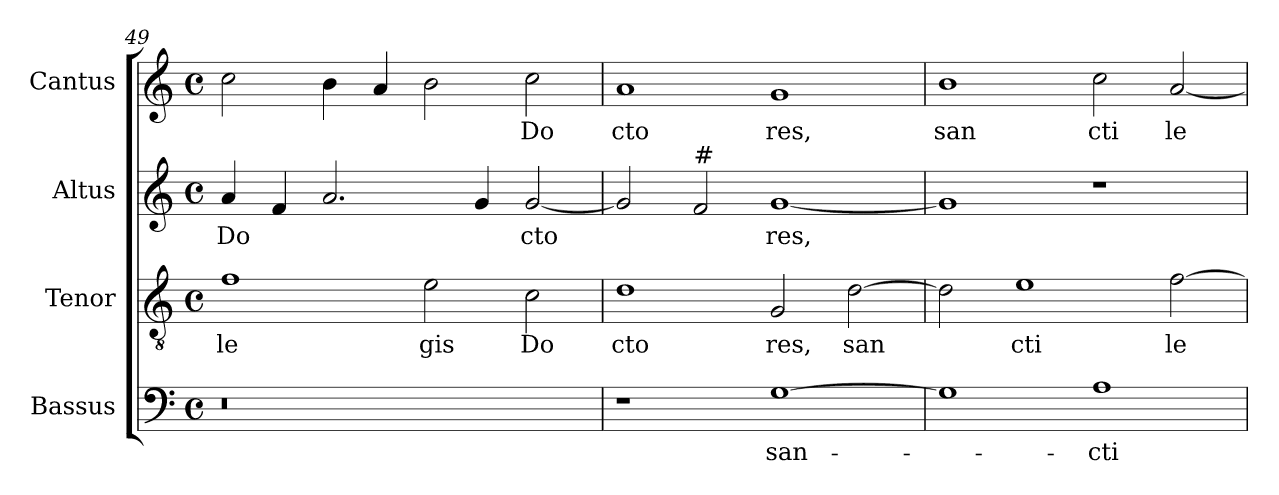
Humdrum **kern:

**kern	**text	**kern	**text	**kern	**text	**kern	**text
*part4	*part4	*part3	*part3	*part2	*part2	*part1	*part1
*staff4	*staff4	*staff3	*staff3	*staff2	*staff2	*staff1	*staff1
*I"Bassus	*	*I"Tenor	*	*I"Altus	*	*I"Cantus	*
*clefF4	*	*clefGv2	*	*clefG2	*	*clefG2	*
*M4/4	*	*M4/4	*	*M4/4	*	*M4/4	*
*met(c)	*	*met(c)	*	*met(c)	*	*met(c)	*
=49	=49	=49	=49	=49	=49	=49	=49
!	!	!	!LO:LY:b:cj	!	!LO:LY:b	!	!
0r	.	1f	le	4a/	Do	2cc\	.
.	.	.	.	4f/	.	.	.
.	.	.	.	2.a/	.	4b\	.
.	.	.	.	.	.	4a/	.
!	!	!	!LO:LY:b:cj	!	!	!	!
.	.	2e\	gis	.	.	2b\	.
.	.	.	.	4g/	.	.	.
!	!	!	!LO:LY:b:cj	!	!LO:LY:b	!	!LO:LY:b:cj
.	.	2c\	Do	[<2g/	cto	2cc\	Do
=50	=50	=50	=50	=50	=50	=50	=50
!	!	!	!LO:LY:b:cj	!	!	!	!LO:LY:b:cj
1r	.	1d	cto	2g/]	.	1a	cto
!	!	!	!	!LO:TX:a:t=#	!	!	!
.	.	.	.	2f/	.	.	.
!	!LO:LY:b	!	!LO:LY:b:cj	!	!LO:LY:b:cj	!	!LO:LY:b:cj
[>1G	san-	2G/	res,	[<1g	res,	1g	res,
!	!	!	!LO:LY:b	!	!	!	!
.	.	[>2d\	san	.	.	.	.
=51	=51	=51	=51	=51	=51	=51	=51
!	!	!	!	!	!	!	!LO:LY:b:cj
1G]	.	2d\]	.	1g]	.	1b	san
!	!	!	!LO:LY:b:cj	!	!	!	!
.	.	1e	cti	.	.	.	.
!	!LO:LY:b:cj	!	!	!	!	!	!LO:LY:b:cj
1A	-cti	.	.	1r	.	2cc\	cti
!	!	!	!LO:LY:b:cj	!	!	!	!LO:LY:b:cj
.	.	[>2f\	le	.	.	[>2a/	le
=	=	=	=	=	=	=	=
*-	*-	*-	*-	*-	*-	*-	*-
